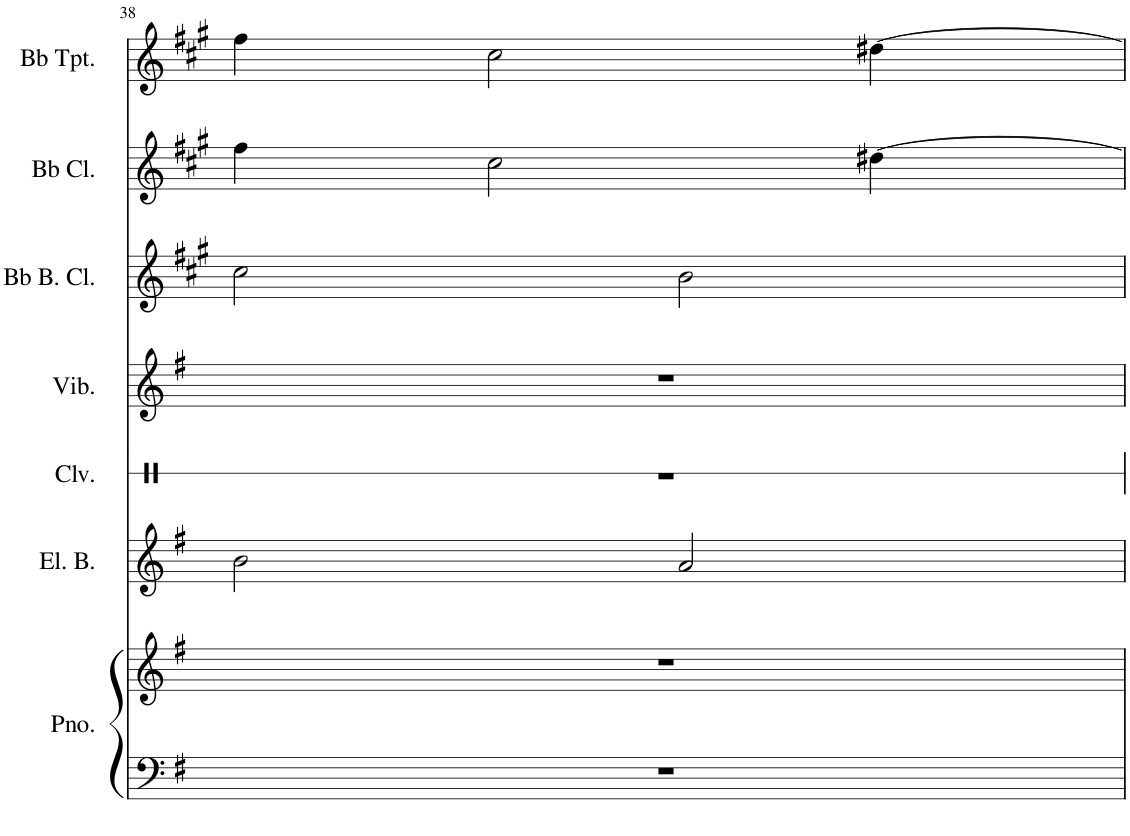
**kern	**kern	**kern	**kern	**kern	**kern	**kern	**kern
*part7	*part7	*part6	*part5	*part4	*part3	*part2	*part1
*staff8	*staff7	*staff6	*staff5	*staff4	*staff3	*staff2	*staff1
*I"Piano	*	*I"Electric Bass	*I"Claves	*I"Vibraphone	*I"Bb Bass Clarinet	*I"Bb Clarinet	*I"Bb Trumpet
*I'Pno.	*	*I'El. B.	*I'Clv.	*I'Vib.	*I'Bb B. Cl.	*I'Bb Cl.	*I'Bb Tpt.
!!LO:PB:g=z
*clefF4	*clefG2	*clefG2	*clefX	*clefG2	*clefG2	*clefG2	*clefG2
*	*	*Trd7c12	*	*	*Trd8c14	*Trd1c2	*Trd1c2
*k[f#]	*k[f#]	*k[f#]	*k[]	*k[f#]	*k[f#c#g#]	*k[f#c#g#]	*k[f#c#g#]
*M4/4	*M4/4	*M4/4	*M4/4	*M4/4	*M4/4	*M4/4	*M4/4
=38	=38	=38	=38	=38	=38	=38	=38
1r	1r	2b\	1r	1r	2cc#\	4ff#\	4ff#\
.	.	.	.	.	.	2cc#\	2cc#\
.	.	2a/	.	.	2b\	.	.
.	.	.	.	.	.	[4dd#X\	[4dd#X\
=	=	=	=	=	=	=	=
*-	*-	*-	*-	*-	*-	*-	*-
